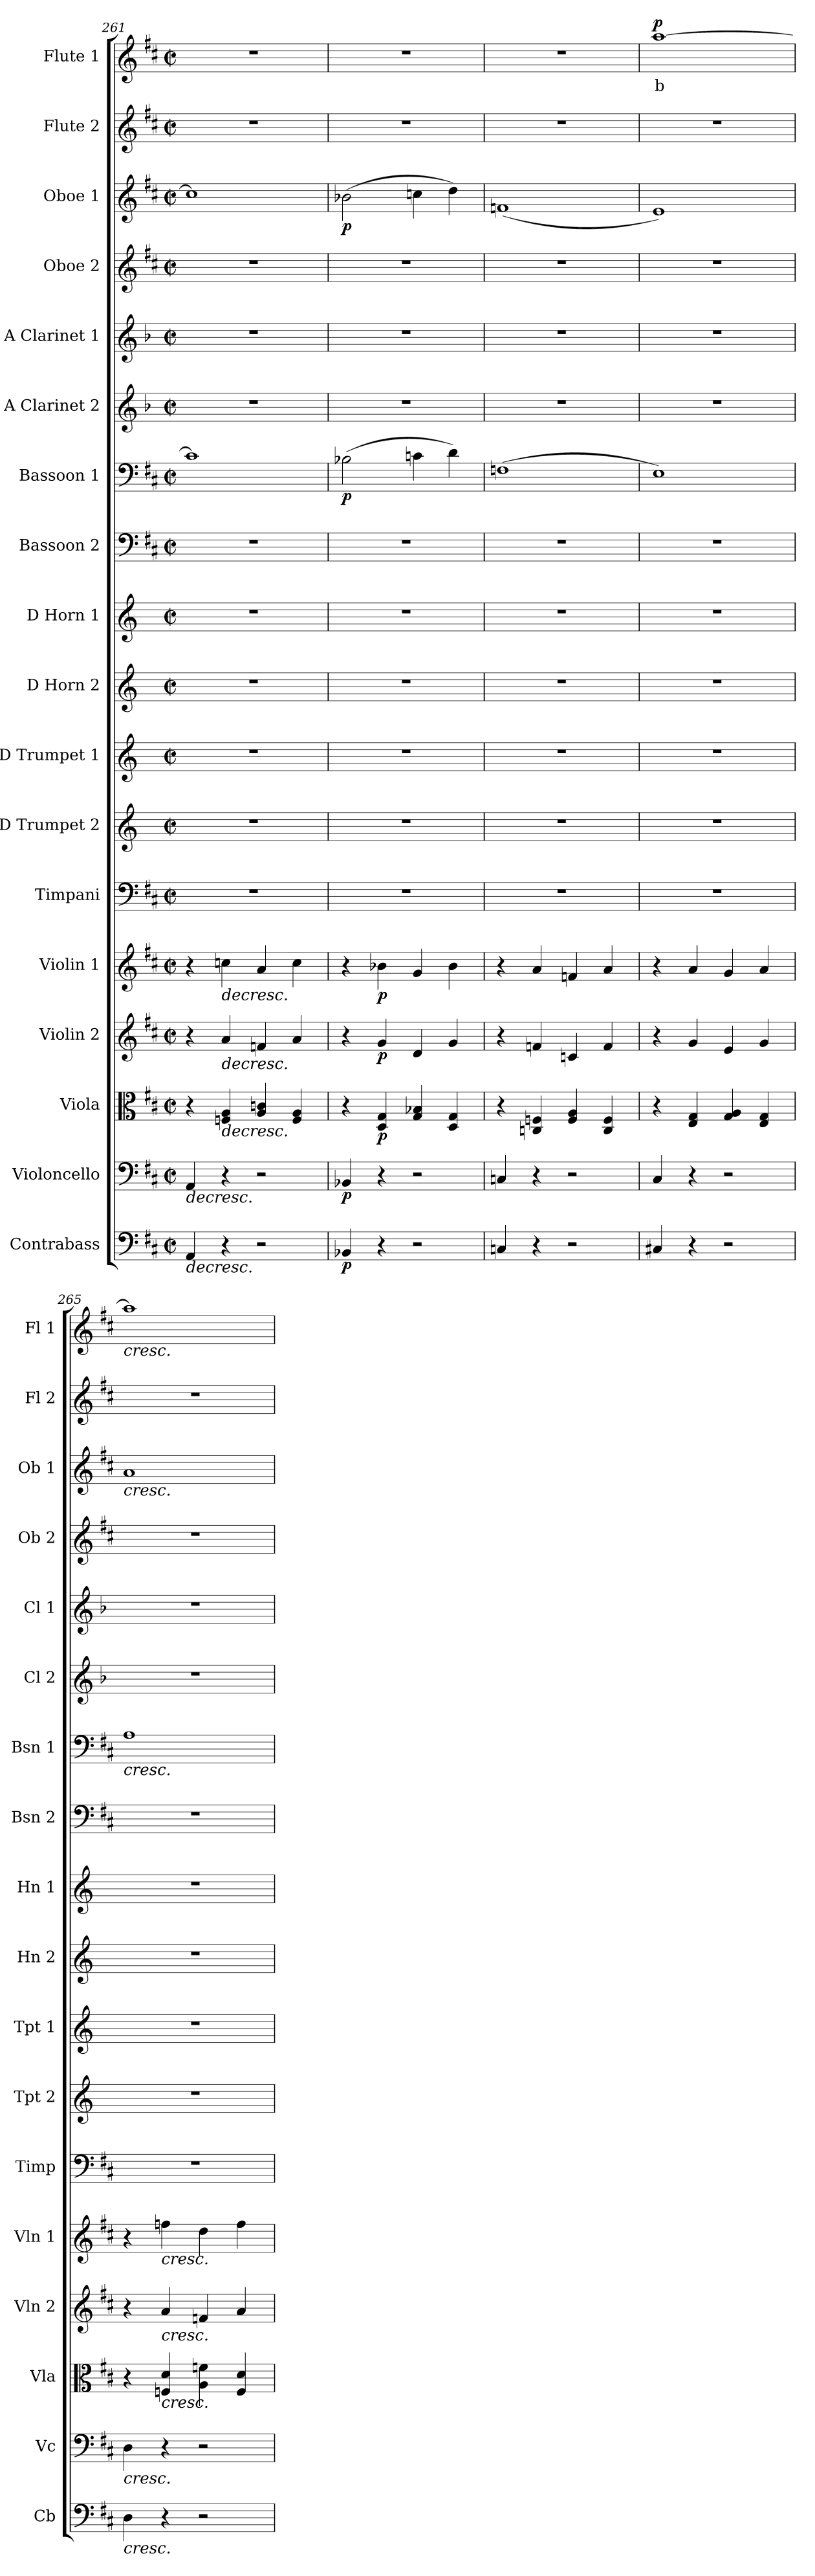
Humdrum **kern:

**kern	**dynam	**kern	**dynam	**kern	**dynam	**kern	**dynam	**kern	**dynam	**kern	**kern	**kern	**kern	**kern	**kern	**kern	**dynam	**kern	**kern	**kern	**kern	**dynam	**kern	**kern	**text	**dynam
*part18	*part18	*part17	*part17	*part16	*part16	*part15	*part15	*part14	*part14	*part13	*part12	*part11	*part10	*part9	*part8	*part7	*part7	*part6	*part5	*part4	*part3	*part3	*part2	*part1	*part1	*part1
*staff18	*staff18	*staff17	*staff17	*staff16	*staff16	*staff15	*staff15	*staff14	*staff14	*staff13	*staff12	*staff11	*staff10	*staff9	*staff8	*staff7	*staff7	*staff6	*staff5	*staff4	*staff3	*staff3	*staff2	*staff1	*staff1	*staff1
*I"Contrabass	*	*I"Violoncello	*	*I"Viola	*	*I"Violin 2	*	*I"Violin 1	*	*I"Timpani	*I"D Trumpet 2	*I"D Trumpet 1	*I"D Horn 2	*I"D Horn 1	*I"Bassoon 2	*I"Bassoon 1	*	*I"A Clarinet 2	*I"A Clarinet 1	*I"Oboe 2	*I"Oboe 1	*	*I"Flute 2	*I"Flute 1	*	*
*I'Cb	*	*I'Vc	*	*I'Vla	*	*I'Vln 2	*	*I'Vln 1	*	*I'Timp	*I'Tpt 2	*I'Tpt 1	*I'Hn 2	*I'Hn 1	*I'Bsn 2	*I'Bsn 1	*	*I'Cl 2	*I'Cl 1	*I'Ob 2	*I'Ob 1	*	*I'Fl 2	*I'Fl 1	*	*
*clefF4	*	*clefF4	*	*clefC3	*	*clefG2	*	*clefG2	*	*clefF4	*clefG2	*clefG2	*clefG2	*clefG2	*clefF4	*clefF4	*	*clefG2	*clefG2	*clefG2	*clefG2	*	*clefG2	*clefG2	*	*
*ITrd7c12	*	*	*	*	*	*	*	*	*	*	*ITrd-1c-2	*ITrd-1c-2	*ITrd6c10	*ITrd6c10	*	*	*	*ITrd2c3	*ITrd2c3	*	*	*	*	*	*	*
*k[f#c#]	*	*k[f#c#]	*	*k[f#c#]	*	*k[f#c#]	*	*k[f#c#]	*	*k[f#c#]	*k[f#c#]	*k[f#c#]	*k[f#c#]	*k[f#c#]	*k[f#c#]	*k[f#c#]	*	*k[f#c#]	*k[f#c#]	*k[f#c#]	*k[f#c#]	*	*k[f#c#]	*k[f#c#]	*	*
*M2/2	*	*M2/2	*	*M2/2	*	*M2/2	*	*M2/2	*	*M2/2	*M2/2	*M2/2	*M2/2	*M2/2	*M2/2	*M2/2	*	*M2/2	*M2/2	*M2/2	*M2/2	*	*M2/2	*M2/2	*	*
*met(c|)	*	*met(c|)	*	*met(c|)	*	*met(c|)	*	*met(c|)	*	*met(c|)	*met(c|)	*met(c|)	*met(c|)	*met(c|)	*met(c|)	*met(c|)	*	*met(c|)	*met(c|)	*met(c|)	*met(c|)	*	*met(c|)	*met(c|)	*	*
=261	=261	=261	=261	=261	=261	=261	=261	=261	=261	=261	=261	=261	=261	=261	=261	=261	=261	=261	=261	=261	=261	=261	=261	=261	=261	=261
!	!	!LO:TX:b:i:t=decresc.	!	!	!	!	!	!	!	!	!	!	!	!	!	!	!	!	!	!	!	!	!	!	!	!
!LO:TX:b:i:t=decresc.	!	!	!	!	!	!	!	!	!	!	!	!	!	!	!	!	!	!	!	!	!	!	!	!	!	!
4AAA/	.	4AA/	.	4r	.	4r	.	4r	.	1r	1r	1r	1r	1r	1r	1c]	.	1r	1r	1r	1cc]	.	1r	1r	.	.
!	!	!	!	!	!	!	!	!LO:TX:b:i:t=decresc.	!	!	!	!	!	!	!	!	!	!	!	!	!	!	!	!	!	!
!	!	!	!	!	!	!LO:TX:b:i:t=decresc.	!	!	!	!	!	!	!	!	!	!	!	!	!	!	!	!	!	!	!	!
!	!	!	!	!LO:TX:b:i:t=decresc.	!	!	!	!	!	!	!	!	!	!	!	!	!	!	!	!	!	!	!	!	!	!
4r	.	4r	.	4Fn/ 4A/	.	4a/	.	4ccn\	.	.	.	.	.	.	.	.	.	.	.	.	.	.	.	.	.	.
2r	.	2r	.	4A/ 4cn/	.	4fn/	.	4a/	.	.	.	.	.	.	.	.	.	.	.	.	.	.	.	.	.	.
.	.	.	.	4F/ 4A/	.	4a/	.	4cc\	.	.	.	.	.	.	.	.	.	.	.	.	.	.	.	.	.	.
=262	=262	=262	=262	=262	=262	=262	=262	=262	=262	=262	=262	=262	=262	=262	=262	=262	=262	=262	=262	=262	=262	=262	=262	=262	=262	=262
!	!LO:DY:b	!	!LO:DY:b	!	!	!	!	!	!	!	!	!	!	!	!	!	!LO:DY:b	!	!	!	!	!LO:DY:b	!	!	!	!
4BBB-X/	p	4BB-X/	p	4r	.	4r	.	4r	.	1r	1r	1r	1r	1r	1r	(2B-X\	p	1r	1r	1r	(2b-X\	p	1r	1r	.	.
!	!	!	!	!	!LO:DY:b	!	!LO:DY:b	!	!LO:DY:b	!	!	!	!	!	!	!	!	!	!	!	!	!	!	!	!	!
4r	.	4r	.	4D/ 4G/	p	4g/	p	4b-X\	p	.	.	.	.	.	.	.	.	.	.	.	.	.	.	.	.	.
2r	.	2r	.	4G/ 4B-X/	.	4d/	.	4g/	.	.	.	.	.	.	.	4cn\	.	.	.	.	4ccn\	.	.	.	.	.
.	.	.	.	4D/ 4G/	.	4g/	.	4b-\	.	.	.	.	.	.	.	4d\)	.	.	.	.	4dd\)	.	.	.	.	.
=263	=263	=263	=263	=263	=263	=263	=263	=263	=263	=263	=263	=263	=263	=263	=263	=263	=263	=263	=263	=263	=263	=263	=263	=263	=263	=263
4CCn/	.	4Cn/	.	4r	.	4r	.	4r	.	1r	1r	1r	1r	1r	1r	(1Fn	.	1r	1r	1r	(1fn	.	1r	1r	.	.
4r	.	4r	.	4Cn/ 4Fn/	.	4fn/	.	4a/	.	.	.	.	.	.	.	.	.	.	.	.	.	.	.	.	.	.
2r	.	2r	.	4F/ 4A/	.	4cn/	.	4fn/	.	.	.	.	.	.	.	.	.	.	.	.	.	.	.	.	.	.
.	.	.	.	4C/ 4F/	.	4f/	.	4a/	.	.	.	.	.	.	.	.	.	.	.	.	.	.	.	.	.	.
=264	=264	=264	=264	=264	=264	=264	=264	=264	=264	=264	=264	=264	=264	=264	=264	=264	=264	=264	=264	=264	=264	=264	=264	=264	=264	=264
!	!	!	!	!	!	!	!	!	!	!	!	!	!	!	!	!	!	!	!	!	!	!	!	!	!LO:LY:b:color=#FF0000	!LO:DY:b
4CC#X/	.	4C#/	.	4r	.	4r	.	4r	.	1r	1r	1r	1r	1r	1r	1E)	.	1r	1r	1r	1e)	.	1r	[1aa	b	p
4r	.	4r	.	4E/ 4G/	.	4g/	.	4a/	.	.	.	.	.	.	.	.	.	.	.	.	.	.	.	.	.	.
2r	.	2r	.	4G/ 4A/	.	4e/	.	4g/	.	.	.	.	.	.	.	.	.	.	.	.	.	.	.	.	.	.
.	.	.	.	4E/ 4G/	.	4g/	.	4a/	.	.	.	.	.	.	.	.	.	.	.	.	.	.	.	.	.	.
=265	=265	=265	=265	=265	=265	=265	=265	=265	=265	=265	=265	=265	=265	=265	=265	=265	=265	=265	=265	=265	=265	=265	=265	=265	=265	=265
!	!	!	!	!	!	!	!	!	!	!	!	!	!	!	!	!	!	!	!	!	!	!	!	!LO:TX:b:i:t=cresc.	!	!
!	!	!	!	!	!	!	!	!	!	!	!	!	!	!	!	!	!	!	!	!	!LO:TX:b:i:t=cresc.	!	!	!	!	!
!	!	!	!	!	!	!	!	!	!	!	!	!	!	!	!	!LO:TX:b:i:t=cresc.	!	!	!	!	!	!	!	!	!	!
!	!	!LO:TX:b:i:t=cresc.	!	!	!	!	!	!	!	!	!	!	!	!	!	!	!	!	!	!	!	!	!	!	!	!
!LO:TX:b:i:t=cresc.	!	!	!	!	!	!	!	!	!	!	!	!	!	!	!	!	!	!	!	!	!	!	!	!	!	!
4DD\	.	4D\	.	4r	.	4r	.	4r	.	1r	1r	1r	1r	1r	1r	1A	.	1r	1r	1r	1a	.	1r	1aa]	.	.
!	!	!	!	!	!	!	!	!LO:TX:b:i:t=cresc.	!	!	!	!	!	!	!	!	!	!	!	!	!	!	!	!	!	!
!	!	!	!	!	!	!LO:TX:b:i:t=cresc.	!	!	!	!	!	!	!	!	!	!	!	!	!	!	!	!	!	!	!	!
!	!	!	!	!LO:TX:b:i:t=cresc.	!	!	!	!	!	!	!	!	!	!	!	!	!	!	!	!	!	!	!	!	!	!
4r	.	4r	.	4Fn/ 4d/	.	4a/	.	4ffn\	.	.	.	.	.	.	.	.	.	.	.	.	.	.	.	.	.	.
2r	.	2r	.	4A\ 4fn\	.	4fn/	.	4dd\	.	.	.	.	.	.	.	.	.	.	.	.	.	.	.	.	.	.
.	.	.	.	4F/ 4d/	.	4a/	.	4ff\	.	.	.	.	.	.	.	.	.	.	.	.	.	.	.	.	.	.
=	=	=	=	=	=	=	=	=	=	=	=	=	=	=	=	=	=	=	=	=	=	=	=	=	=	=
*-	*-	*-	*-	*-	*-	*-	*-	*-	*-	*-	*-	*-	*-	*-	*-	*-	*-	*-	*-	*-	*-	*-	*-	*-	*-	*-
